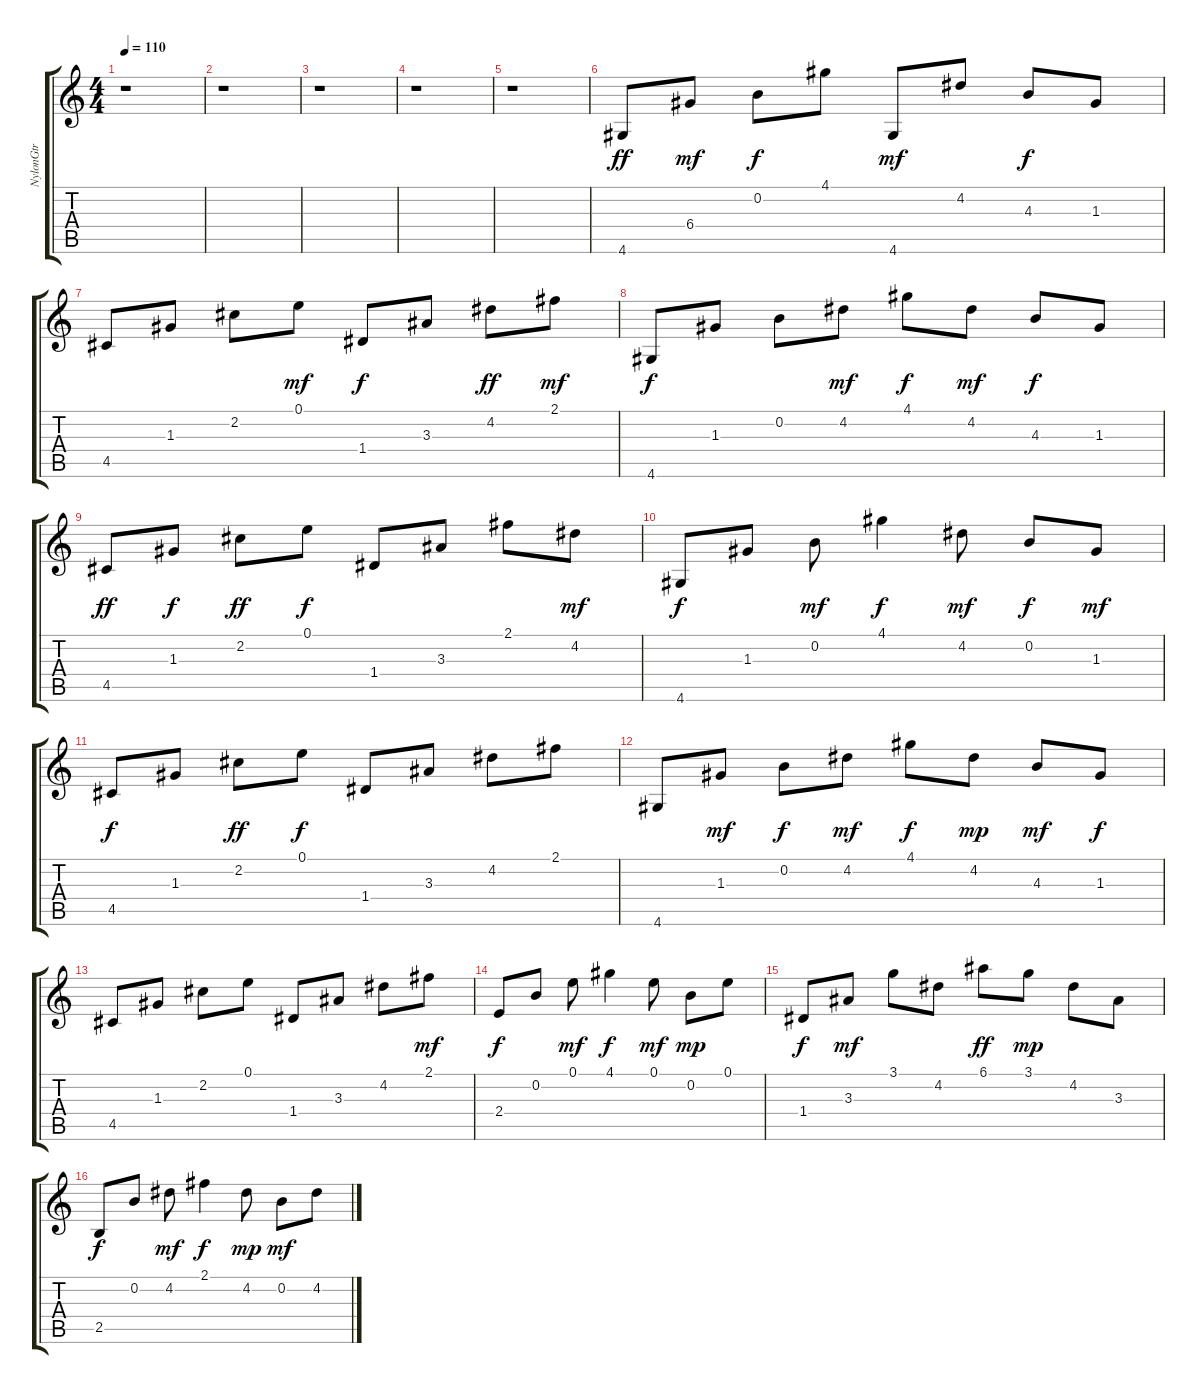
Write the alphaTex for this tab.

\track ("NylonGtr" "NylonGtr") {instrument acousticguitarnylon}
\staff {score tabs}
\tuning (E4 B3 G3 D3 A2 E2) {hide}
\ts (4 4)
\tempo 110
\clef g2
\ks c
r.1{dy mf} |
r.1 |
r.1 |
r.1 |
r.1 |
4.6.8{dy ff} 6.4.8{dy mf} 0.2.8{dy f} 4.1.8 4.6.8{dy mf} 4.2.8 4.3.8{dy f} 1.3.8 |
4.5.8 1.3.8 2.2.8 0.1.8{dy mf} 1.4.8{dy f} 3.3.8 4.2.8{dy ff} 2.1.8{dy mf} |
4.6.8{dy f} 1.3.8 0.2.8 4.2.8{dy mf} 4.1.8{dy f} 4.2.8{dy mf} 4.3.8{dy f} 1.3.8 |
4.5.8{dy ff} 1.3.8{dy f} 2.2.8{dy ff} 0.1.8{dy f} 1.4.8 3.3.8 2.1.8 4.2.8{dy mf} |
4.6.8{dy f} 1.3.8 0.2.8{dy mf} 4.1.4{dy f} 4.2.8{dy mf} 0.2.8{dy f} 1.3.8{dy mf} |
4.5.8{dy f} 1.3.8 2.2.8{dy ff} 0.1.8{dy f} 1.4.8 3.3.8 4.2.8 2.1.8 |
4.6.8 1.3.8{dy mf} 0.2.8{dy f} 4.2.8{dy mf} 4.1.8{dy f} 4.2.8{dy mp} 4.3.8{dy mf} 1.3.8{dy f} |
4.5.8 1.3.8 2.2.8 0.1.8 1.4.8 3.3.8 4.2.8 2.1.8{dy mf} |
2.4.8{dy f} 0.2.8 0.1.8{dy mf} 4.1.4{dy f} 0.1.8{dy mf} 0.2.8{dy mp} 0.1.8 |
1.4.8{dy f} 3.3.8{dy mf} 3.1.8 4.2.8 6.1.8{dy ff} 3.1.8{dy mp} 4.2.8 3.3.8 |
2.5.8{dy f} 0.2.8 4.2.8{dy mf} 2.1.4{dy f} 4.2.8{dy mp} 0.2.8{dy mf} 4.2.8
